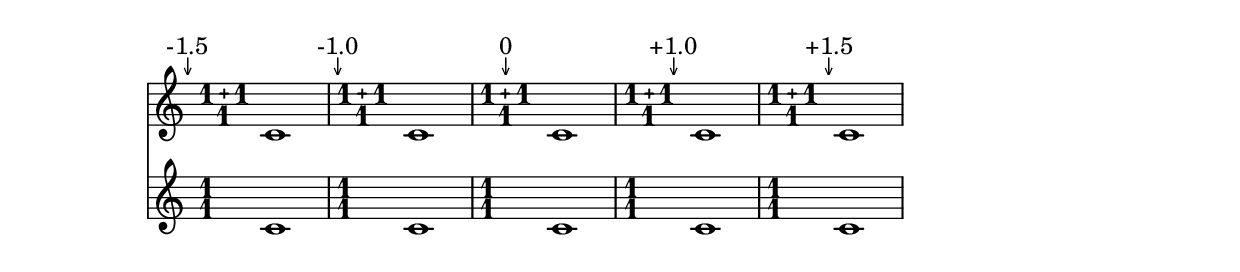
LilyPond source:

\version "2.23.14"

\header {
  texidoc = "When a group of break-aligned items agree on the position
of their own anchors with respect to their own extents, the
``average'' anchor of the group falls at that position with respect to
the extent of the group.  In this case, each rehearsal mark should
point to the stated point relative to the compound time signature."
}

\layout {
  \context {
    \Score
    %% Point rehearsal marks to time signatures.
    \override TextMark.break-align-symbols = #'(time-signature)
    \override TextMark.self-alignment-X = #CENTER
  }

  \enablePolymeter
}

#(define-markup-command (test-mark layout props arg)
  (markup?)
  (interpret-markup layout props
    #{
      \markup \column {
        \center-align #arg
        \center-align "↓"
      }
    #} ))

\fixed c' <<
  \new Staff {
    \override Score.TimeSignature.break-align-anchor-alignment = -1.5
    \compoundMeter 1,1,1 \textMark \markup \test-mark "-1.5"
    c1 \bar "|"

    \override Score.TimeSignature.break-align-anchor-alignment = #LEFT
    \compoundMeter 1,1,1 \textMark \markup \test-mark "-1.0" \partial 1*100
    c1 \bar "|"

    \override Score.TimeSignature.break-align-anchor-alignment = #CENTER
    \compoundMeter 1,1,1 \textMark \markup \test-mark "0" \partial 1*100
    c1 \bar "|"

    \override Score.TimeSignature.break-align-anchor-alignment = #RIGHT
    \compoundMeter 1,1,1 \textMark \markup \test-mark "+1.0" \partial 1*100
    c1 \bar "|"

    \override Score.TimeSignature.break-align-anchor-alignment = 1.5
    \compoundMeter 1,1,1 \textMark \markup \test-mark "+1.5" \partial 1*100
    c1 \bar "|"
  }

  \new Staff {
    \repeat unfold 5 {
      \time 1/1
      c1
    }
  }
>>
